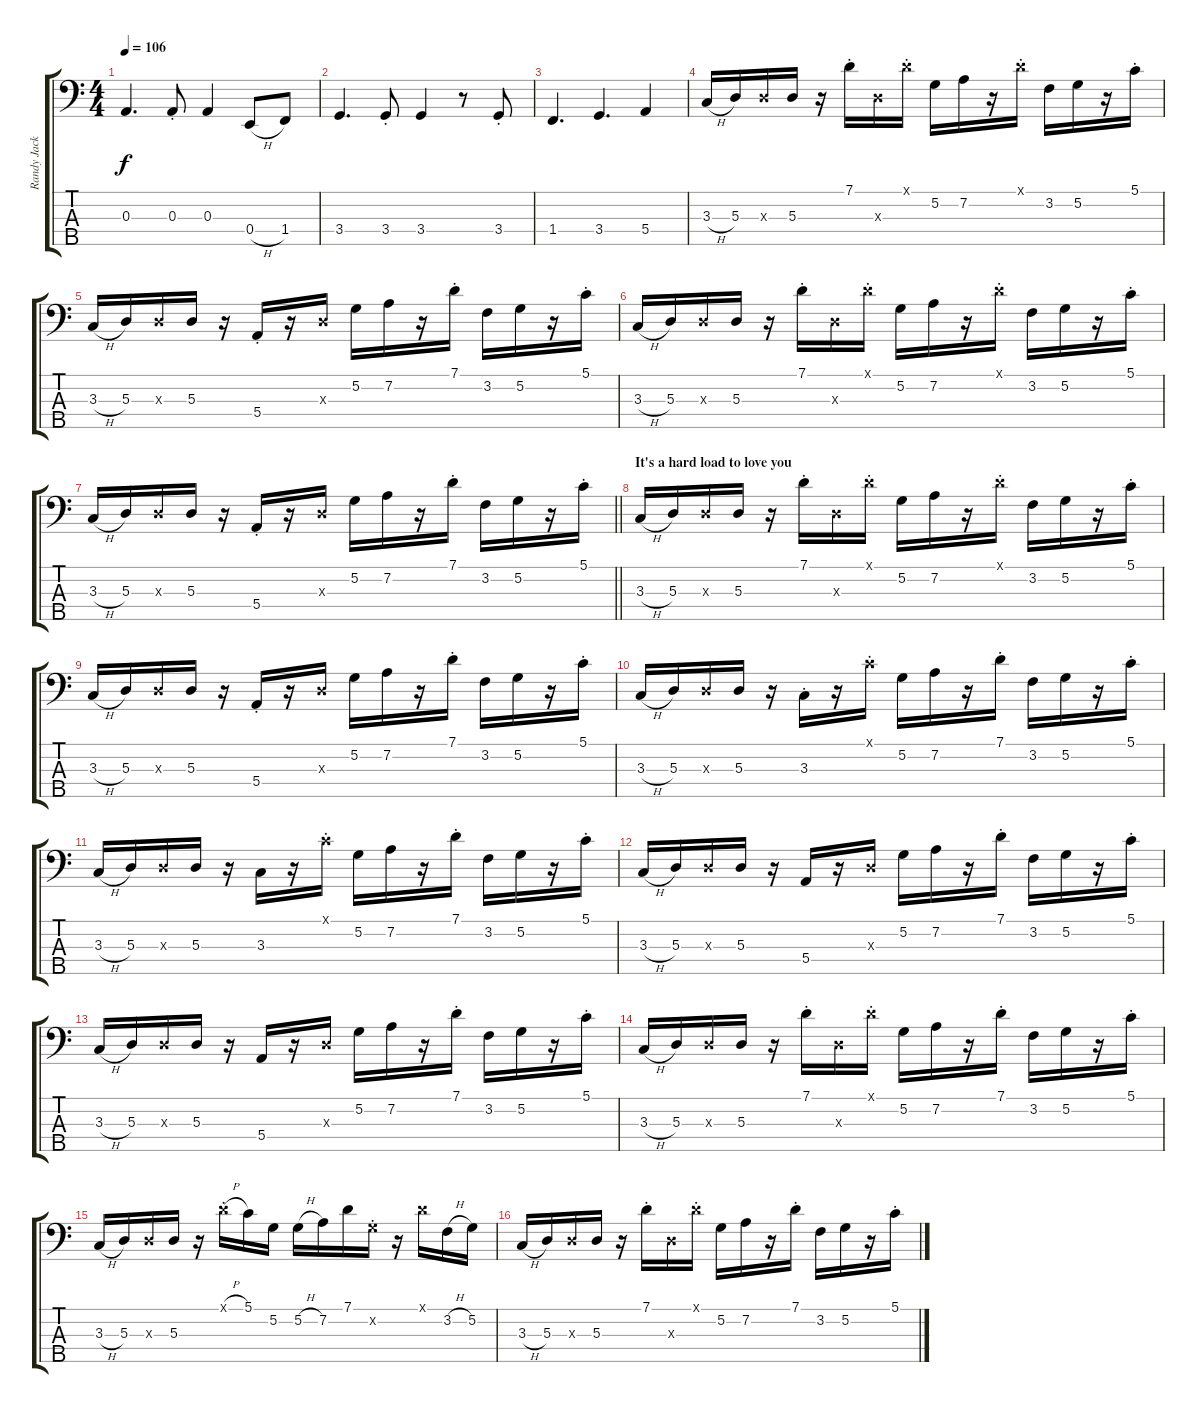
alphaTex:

\track ("Randy Jackson (Bass)" "Randy Jack") {instrument slapbass1}
\staff {score tabs}
\tuning (G2 D2 A1 E1 B0) {hide}
\ts (4 4)
\tempo 106
\clef f4
\ks c
0.3.4{d dy f} 0.3{st}.8 0.3.4 0.4{h}.8 1.4.8 |
3.4.4{d} 3.4{st}.8 3.4.4 r.8 3.4{st}.8 |
1.4.4{d} 3.4.4{d} 5.4.4 |
3.3{h}.16 5.3.16 5.3{x}.16 5.3.16 r.16 7.1{st}.16 5.3{x}.16 7.1{st x}.16 5.2.16 7.2.16 r.16 7.1{st x}.16 3.2.16 5.2.16 r.16 5.1{st}.16 |
3.3{h}.16 5.3.16 5.3{x}.16 5.3.16 r.16 5.4{st}.16 r.16 5.3{x}.16 5.2.16 7.2.16 r.16 7.1{st}.16 3.2.16 5.2.16 r.16 5.1{st}.16 |
3.3{h}.16 5.3.16 5.3{x}.16 5.3.16 r.16 7.1{st}.16 5.3{x}.16 7.1{st x}.16 5.2.16 7.2.16 r.16 7.1{st x}.16 3.2.16 5.2.16 r.16 5.1{st}.16 |
\barLineRight lightlight
3.3{h}.16 5.3.16 5.3{x}.16 5.3.16 r.16 5.4{st}.16 r.16 5.3{x}.16 5.2.16 7.2.16 r.16 7.1{st}.16 3.2.16 5.2.16 r.16 5.1{st}.16 |
\section ("" "It's a hard load to love you")
3.3{h}.16 5.3.16 5.3{x}.16 5.3.16 r.16 7.1{st}.16 5.3{x}.16 7.1{st x}.16 5.2.16 7.2.16 r.16 7.1{st x}.16 3.2.16 5.2.16 r.16 5.1{st}.16 |
3.3{h}.16 5.3.16 5.3{x}.16 5.3.16 r.16 5.4{st}.16 r.16 5.3{x}.16 5.2.16 7.2.16 r.16 7.1{st}.16 3.2.16 5.2.16 r.16 5.1{st}.16 |
3.3{h}.16 5.3.16 5.3{x}.16 5.3.16 r.16 3.3{st}.16 r.16 5.1{st x}.16 5.2.16 7.2.16 r.16 7.1{st}.16 3.2.16 5.2.16 r.16 5.1{st}.16 |
3.3{h}.16 5.3.16 5.3{x}.16 5.3.16 r.16 3.3.16 r.16 5.1{st x}.16 5.2.16 7.2.16 r.16 7.1{st}.16 3.2.16 5.2.16 r.16 5.1{st}.16 |
3.3{h}.16 5.3.16 5.3{x}.16 5.3.16 r.16 5.4.16 r.16 5.3{x}.16 5.2.16 7.2.16 r.16 7.1{st}.16 3.2.16 5.2.16 r.16 5.1{st}.16 |
3.3{h}.16 5.3.16 5.3{x}.16 5.3.16 r.16 5.4.16 r.16 5.3{x}.16 5.2.16 7.2.16 r.16 7.1{st}.16 3.2.16 5.2.16 r.16 5.1{st}.16 |
3.3{h}.16 5.3.16 5.3{x}.16 5.3.16 r.16 7.1{st}.16 5.3{x}.16 7.1{st x}.16 5.2.16 7.2.16 r.16 7.1{st}.16 3.2.16 5.2.16 r.16 5.1{st}.16 |
3.3{h}.16 5.3.16 5.3{x}.16 5.3.16 r.16 7.1{h st x}.16 5.1.16 5.2.16 5.2{h}.16 7.2.16 7.1.16 5.2{st x}.16 r.16 7.1{x}.16 3.2{h}.16 5.2.16 |
3.3{h}.16 5.3.16 5.3{x}.16 5.3.16 r.16 7.1{st}.16 5.3{x}.16 7.1{st x}.16 5.2.16 7.2.16 r.16 7.1{st}.16 3.2.16 5.2.16 r.16 5.1{st}.16
